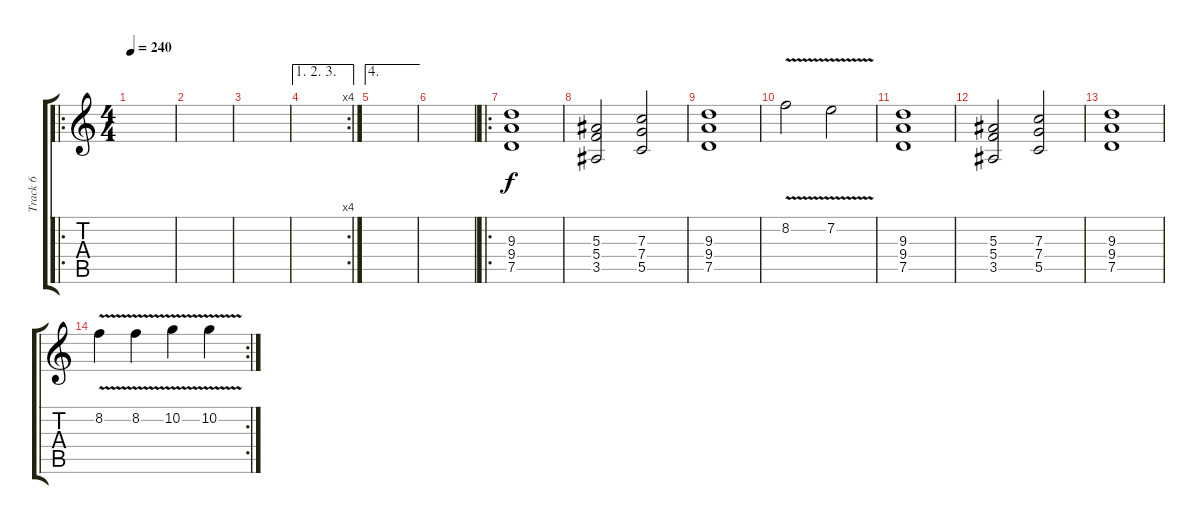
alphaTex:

\track ("Track 6" "Track 6") {instrument distortionguitar}
\staff {score tabs}
\tuning (D4 A3 F3 C3 G2 D2) {hide}
\ro
\ts (4 4)
\tempo 240
\clef g2
\ks c
|
|
|
\ae (1 2 3)
\rc 4
|
\ae 4
|
|
\ro
(9.3 9.4 7.5).1 |
(5.3 5.4 3.5).2 (7.3 7.4 5.5).2 |
(9.3 9.4 7.5).1 |
8.2{v}.2{instrument distortionguitar} 7.2{v}.2 |
(9.3 9.4 7.5).1 |
(5.3 5.4 3.5).2 (7.3 7.4 5.5).2 |
(9.3 9.4 7.5).1 |
\rc 2
8.2{v}.4 8.2{v}.4 10.2{v}.4 10.2{v}.4
